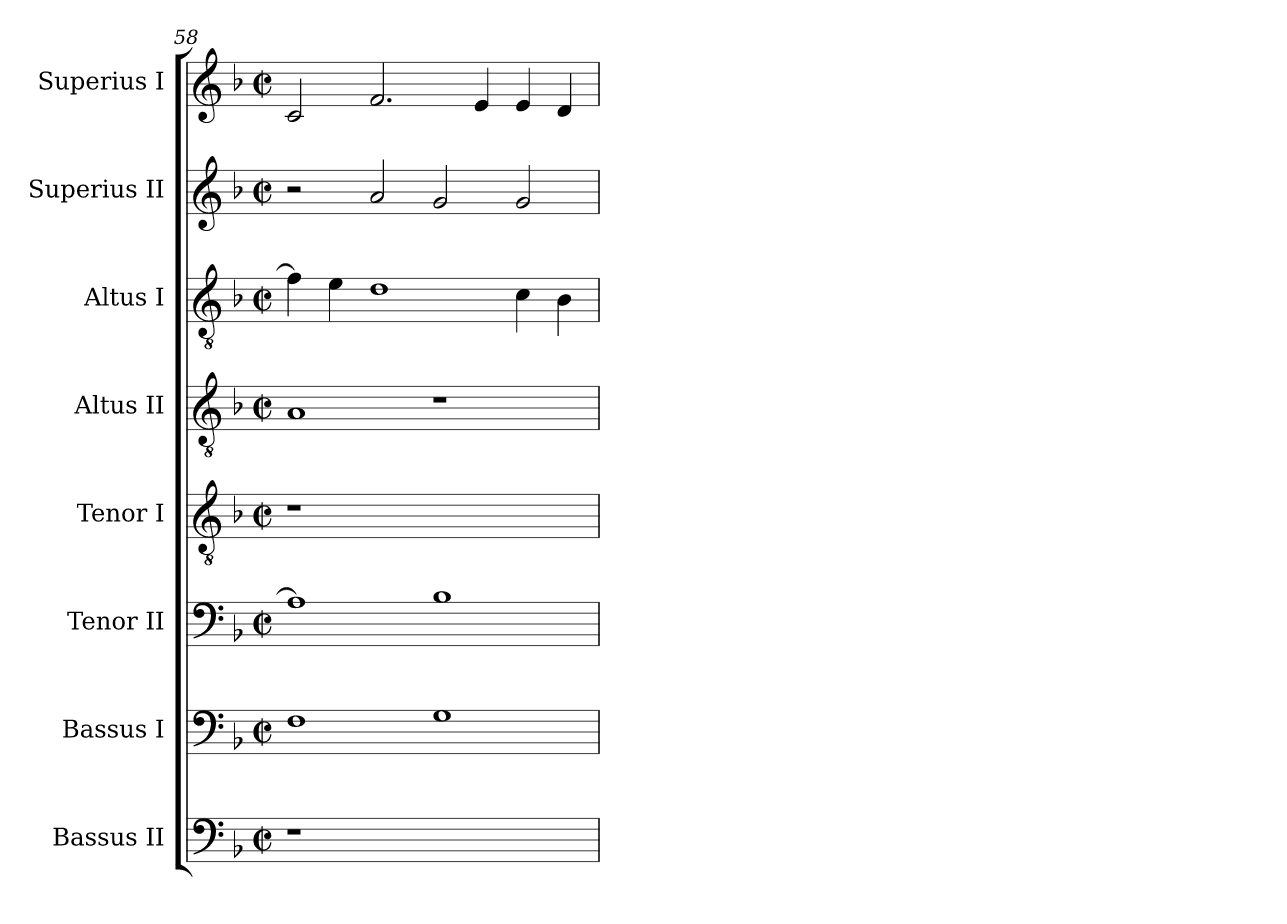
**kern	**kern	**kern	**kern	**kern	**kern	**kern	**kern
*part8	*part7	*part6	*part5	*part4	*part3	*part2	*part1
*staff8	*staff7	*staff6	*staff5	*staff4	*staff3	*staff2	*staff1
*I"Bassus II	*I"Bassus I	*I"Tenor II	*I"Tenor I	*I"Altus II	*I"Altus I	*I"Superius II	*I"Superius I
*I'B. II	*I'B. I	*I'T. II	*I'T. I	*I'A. II	*I'A. I	*I'S. II	*I'S. I
!!LO:PB:g=z
*clefF4	*clefF4	*clefF4	*clefGv2	*clefGv2	*clefGv2	*clefG2	*clefG2
*	*	*	*ITrd7c12	*ITrd7c12	*ITrd7c12	*	*
*k[b-]	*k[b-]	*k[b-]	*k[b-]	*k[b-]	*k[b-]	*k[b-]	*k[b-]
*F:	*F:	*F:	*F:	*F:	*F:	*F:	*F:
*M2/2	*M2/2	*M2/2	*M2/2	*M2/2	*M2/2	*M2/2	*M2/2
*met(c|)	*met(c|)	*met(c|)	*met(c|)	*met(c|)	*met(c|)	*met(c|)	*met(c|)
=58	=58	=58	=58	=58	=58	=58	=58
!LO:N:vis=1	!	!	!LO:N:vis=1	!	!	!	!
1r	1Fi	1Ai]	1r	1AAi	4Fi\]	2r	2ci/
.	.	.	.	.	4Ei\	.	.
.	.	.	.	.	1Di	2ai/	2.fi/
1ryy	1Gi	1B-i	1ryy	1r	.	2gi/	.
.	.	.	.	.	.	.	4ei/
.	.	.	.	.	4Ci\	2gi/	4ei/
.	.	.	.	.	4BB-i\	.	4di/
=	=	=	=	=	=	=	=
*-	*-	*-	*-	*-	*-	*-	*-
